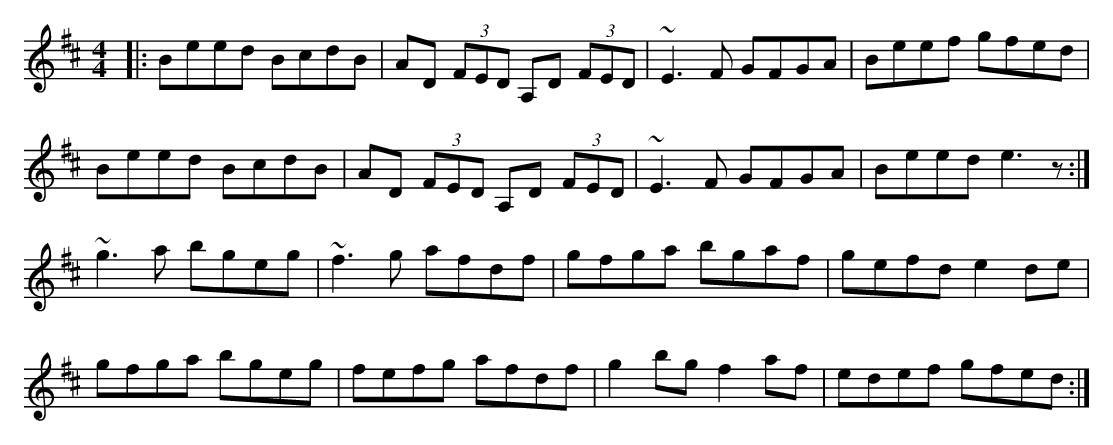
X:1
M:4/4
K:Edor
|:Beed BcdB|AD (3FED A,D (3FED|~E3F GFGA|Beef gfed|
Beed BcdB|AD (3FED A,D (3FED|~E3F GFGA|Beed e3z:|
~g3a bgeg|~f3g afdf|gfga bgaf|gefd e2 de|
gfga bgeg|fefg afdf|g2bg f2af|edef gfed:|
